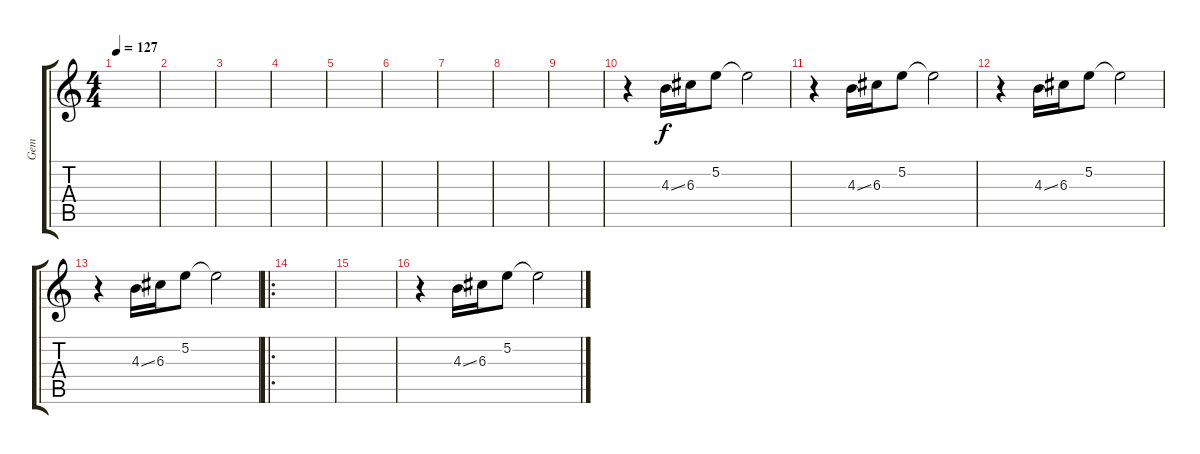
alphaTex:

\track ("Gem" "Gem") {instrument distortionguitar}
\staff {score tabs}
\tuning (E4 B3 G3 D3 A2 E2) {hide}
\ts (4 4)
\tempo 127
\clef g2
\ks c
|
|
|
|
|
|
|
|
|
r.4 4.3{ss}.16 6.3.16 5.2.8 5.2{t}.2 |
r.4 4.3{ss}.16 6.3.16 5.2.8 5.2{t}.2 |
r.4 4.3{ss}.16 6.3.16 5.2.8 5.2{t}.2 |
r.4 4.3{ss}.16 6.3.16 5.2.8 5.2{t}.2 |
\ro
|
|
r.4 4.3{ss}.16 6.3.16 5.2.8 5.2{t}.2
